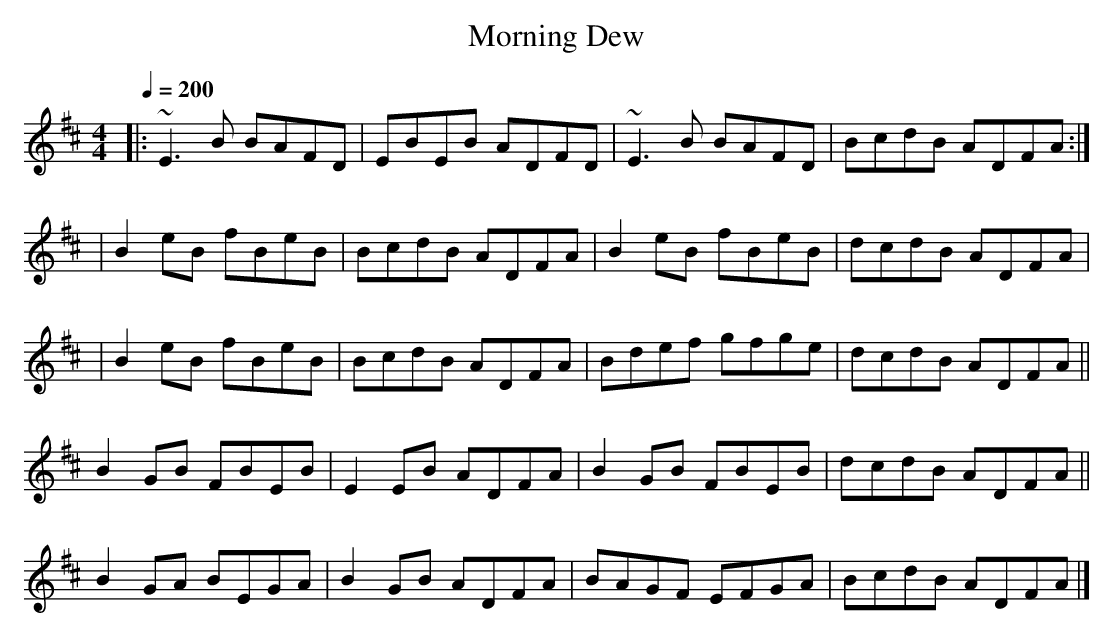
X:1
T:Morning Dew
M:4/4
L:1/8
Q:1/4=200
K:D
|:~E3B BAFD|EBEB ADFD|~E3B BAFD|BcdB ADFA:|
|B2eB fBeB|BcdB ADFA|B2eB fBeB|dcdB ADFA|
|B2eB fBeB|BcdB ADFA|Bdef gfge|dcdB ADFA||
B2GB FBEB|E2EB ADFA|B2GB FBEB|dcdB ADFA||
B2GA BEGA|B2GB ADFA|BAGF EFGA|BcdB ADFA|]
